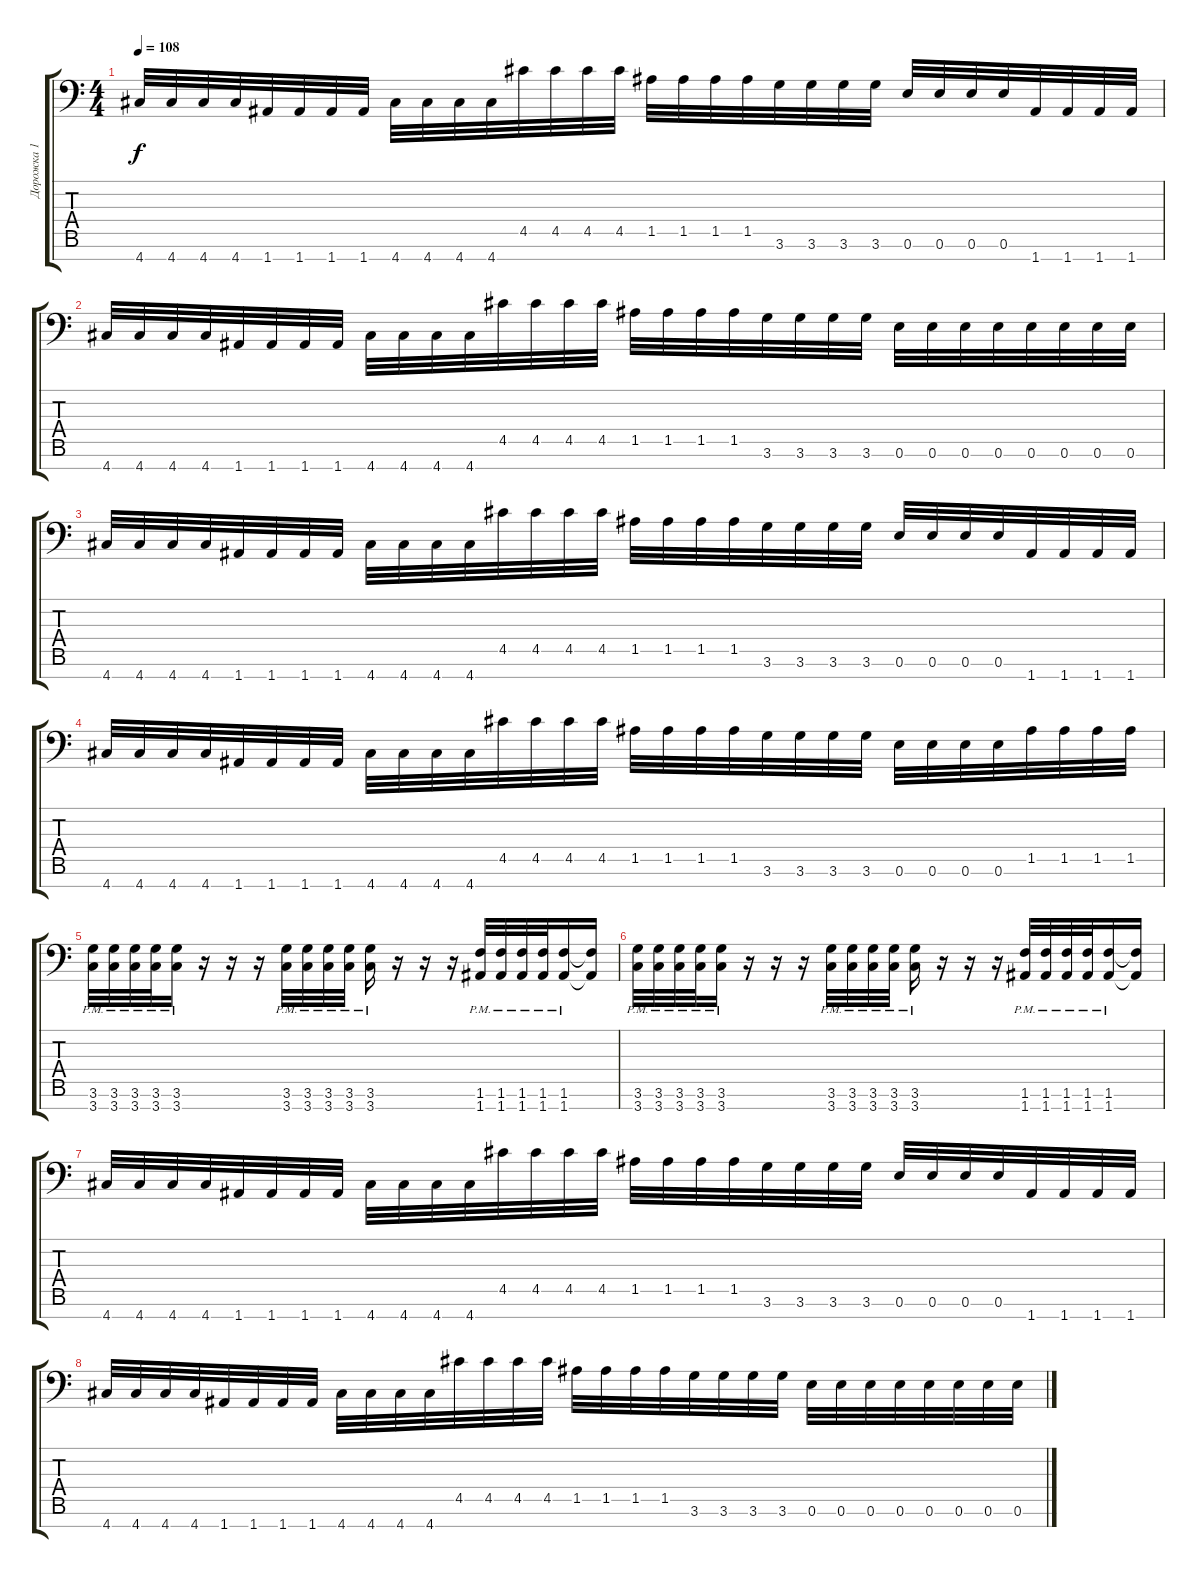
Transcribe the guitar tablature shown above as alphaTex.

\track ("Дорожка 1" "Дорожка 1") {instrument distortionguitar}
\staff {score tabs}
\tuning (E4 B3 G3 D3 A2 E2 A1) {hide}
\ts (4 4)
\tempo 108
\clef f4
\ks c
4.7.32{dy f} 4.7.32 4.7.32 4.7.32 1.7.32 1.7.32 1.7.32 1.7.32 4.7.32 4.7.32 4.7.32 4.7.32 4.5.32 4.5.32 4.5.32 4.5.32 1.5.32 1.5.32 1.5.32 1.5.32 3.6.32 3.6.32 3.6.32 3.6.32 0.6.32 0.6.32 0.6.32 0.6.32 1.7.32 1.7.32 1.7.32 1.7.32 |
4.7.32 4.7.32 4.7.32 4.7.32 1.7.32 1.7.32 1.7.32 1.7.32 4.7.32 4.7.32 4.7.32 4.7.32 4.5.32 4.5.32 4.5.32 4.5.32 1.5.32 1.5.32 1.5.32 1.5.32 3.6.32 3.6.32 3.6.32 3.6.32 0.6.32 0.6.32 0.6.32 0.6.32 0.6.32 0.6.32 0.6.32 0.6.32 |
4.7.32 4.7.32 4.7.32 4.7.32 1.7.32 1.7.32 1.7.32 1.7.32 4.7.32 4.7.32 4.7.32 4.7.32 4.5.32 4.5.32 4.5.32 4.5.32 1.5.32 1.5.32 1.5.32 1.5.32 3.6.32 3.6.32 3.6.32 3.6.32 0.6.32 0.6.32 0.6.32 0.6.32 1.7.32 1.7.32 1.7.32 1.7.32 |
4.7.32 4.7.32 4.7.32 4.7.32 1.7.32 1.7.32 1.7.32 1.7.32 4.7.32 4.7.32 4.7.32 4.7.32 4.5.32 4.5.32 4.5.32 4.5.32 1.5.32 1.5.32 1.5.32 1.5.32 3.6.32 3.6.32 3.6.32 3.6.32 0.6.32 0.6.32 0.6.32 0.6.32 1.5.32 1.5.32 1.5.32 1.5.32 |
(3.6{pm} 3.7).32 (3.6{pm} 3.7).32 (3.6{pm} 3.7).32 (3.6{pm} 3.7).32 (3.6{pm} 3.7).16 r.16 r.16 r.16 (3.6{pm} 3.7).32 (3.6{pm} 3.7).32 (3.6{pm} 3.7).32 (3.6{pm} 3.7).32 (3.6{pm} 3.7).16 r.16 r.16 r.16 (1.6{pm} 1.7).32 (1.6{pm} 1.7).32 (1.6{pm} 1.7).32 (1.6{pm} 1.7).32 (1.6{pm} 1.7).16 (1.6{t} 1.7{t}).16 |
(3.6{pm} 3.7).32 (3.6{pm} 3.7).32 (3.6{pm} 3.7).32 (3.6{pm} 3.7).32 (3.6{pm} 3.7).16 r.16 r.16 r.16 (3.6{pm} 3.7).32 (3.6{pm} 3.7).32 (3.6{pm} 3.7).32 (3.6{pm} 3.7).32 (3.6{pm} 3.7).16 r.16 r.16 r.16 (1.6{pm} 1.7).32 (1.6{pm} 1.7).32 (1.6{pm} 1.7).32 (1.6{pm} 1.7).32 (1.6{pm} 1.7).16 (1.6{t} 1.7{t}).16 |
4.7.32 4.7.32 4.7.32 4.7.32 1.7.32 1.7.32 1.7.32 1.7.32 4.7.32 4.7.32 4.7.32 4.7.32 4.5.32 4.5.32 4.5.32 4.5.32 1.5.32 1.5.32 1.5.32 1.5.32 3.6.32 3.6.32 3.6.32 3.6.32 0.6.32 0.6.32 0.6.32 0.6.32 1.7.32 1.7.32 1.7.32 1.7.32 |
4.7.32 4.7.32 4.7.32 4.7.32 1.7.32 1.7.32 1.7.32 1.7.32 4.7.32 4.7.32 4.7.32 4.7.32 4.5.32 4.5.32 4.5.32 4.5.32 1.5.32 1.5.32 1.5.32 1.5.32 3.6.32 3.6.32 3.6.32 3.6.32 0.6.32 0.6.32 0.6.32 0.6.32 0.6.32 0.6.32 0.6.32 0.6.32
